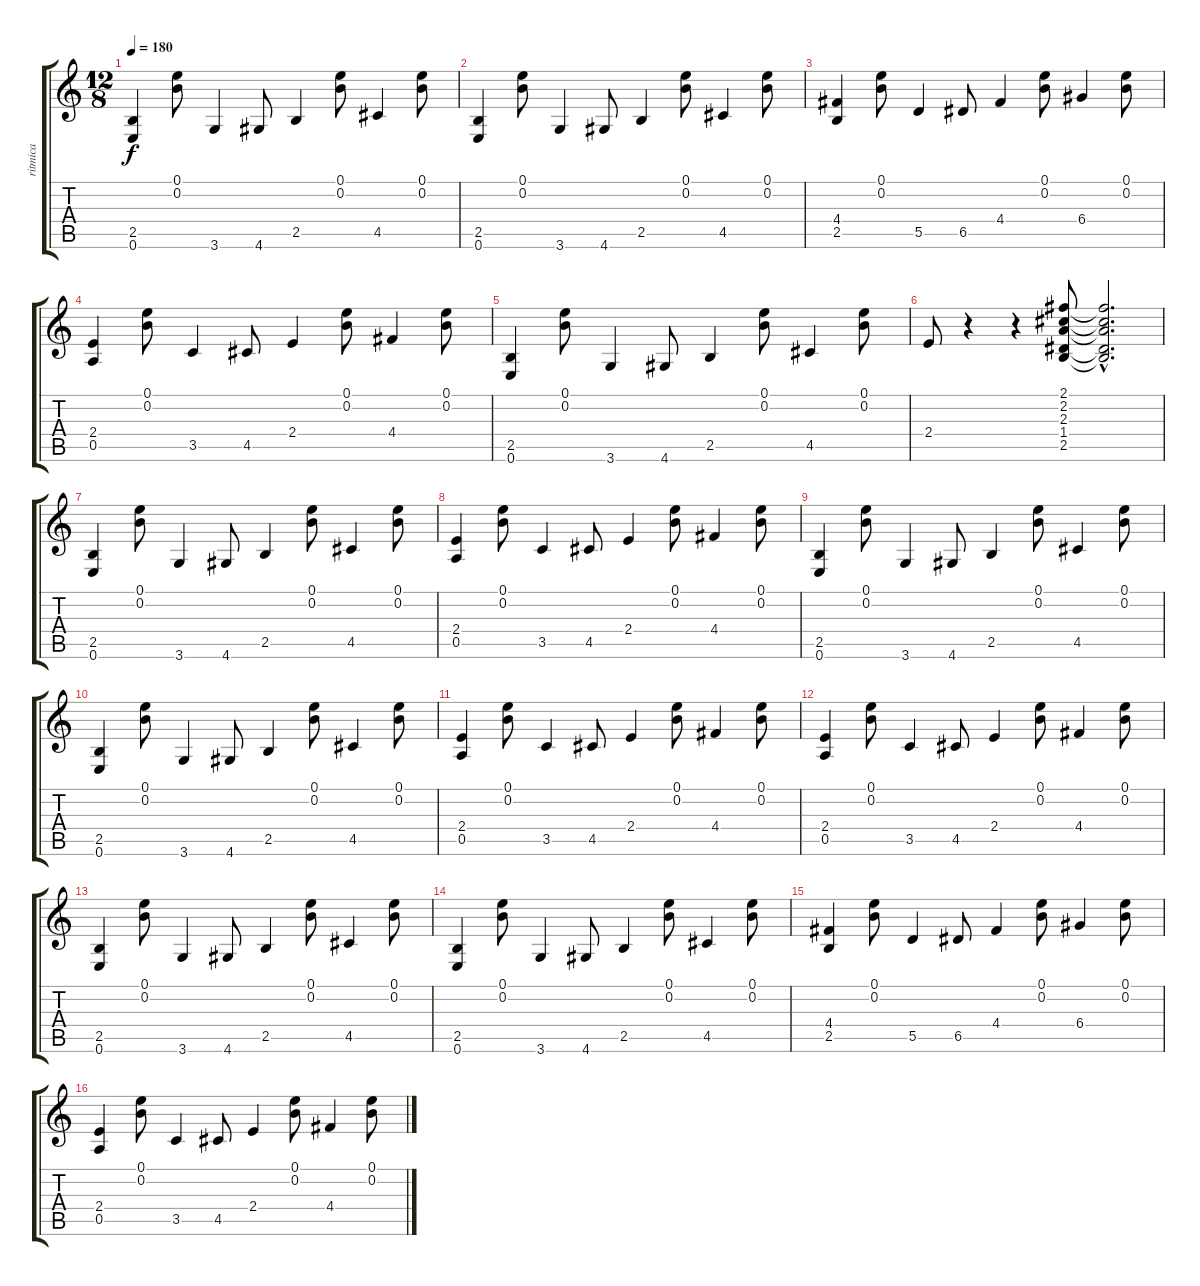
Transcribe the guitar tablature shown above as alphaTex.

\track ("ritmica" "ritmica") {instrument electricguitarjazz}
\staff {score tabs}
\tuning (E4 B3 G3 D3 A2 E2) {hide}
\ts (12 8)
\tempo 180
\clef g2
\ks c
(2.5 0.6).4{dy f} (0.1 0.2).8 3.6.4 4.6.8 2.5.4 (0.1 0.2).8 4.5.4 (0.1 0.2).8 |
(2.5 0.6).4 (0.1 0.2).8 3.6.4 4.6.8 2.5.4 (0.1 0.2).8 4.5.4 (0.1 0.2).8 |
(4.4 2.5).4 (0.1 0.2).8 5.5.4 6.5.8 4.4.4 (0.1 0.2).8 6.4.4 (0.1 0.2).8 |
(2.4 0.5).4 (0.1 0.2).8 3.5.4 4.5.8 2.4.4 (0.1 0.2).8 4.4.4 (0.1 0.2).8 |
(2.5 0.6).4 (0.1 0.2).8 3.6.4 4.6.8 2.5.4 (0.1 0.2).8 4.5.4 (0.1 0.2).8 |
2.4.8 r.4 r.4 (2.1 2.2 2.3 1.4 2.5).8 (2.1{hac t} 2.2{hac t} 2.3{hac t} 1.4{hac t} 2.5{hac t}).2{d} |
(2.5 0.6).4 (0.1 0.2).8 3.6.4 4.6.8 2.5.4 (0.1 0.2).8 4.5.4 (0.1 0.2).8 |
(2.4 0.5).4 (0.1 0.2).8 3.5.4 4.5.8 2.4.4 (0.1 0.2).8 4.4.4 (0.1 0.2).8 |
(2.5 0.6).4 (0.1 0.2).8 3.6.4 4.6.8 2.5.4 (0.1 0.2).8 4.5.4 (0.1 0.2).8 |
(2.5 0.6).4 (0.1 0.2).8 3.6.4 4.6.8 2.5.4 (0.1 0.2).8 4.5.4 (0.1 0.2).8 |
(2.4 0.5).4 (0.1 0.2).8 3.5.4 4.5.8 2.4.4 (0.1 0.2).8 4.4.4 (0.1 0.2).8 |
(2.4 0.5).4 (0.1 0.2).8 3.5.4 4.5.8 2.4.4 (0.1 0.2).8 4.4.4 (0.1 0.2).8 |
(2.5 0.6).4 (0.1 0.2).8 3.6.4 4.6.8 2.5.4 (0.1 0.2).8 4.5.4 (0.1 0.2).8 |
(2.5 0.6).4 (0.1 0.2).8 3.6.4 4.6.8 2.5.4 (0.1 0.2).8 4.5.4 (0.1 0.2).8 |
(4.4 2.5).4 (0.1 0.2).8 5.5.4 6.5.8 4.4.4 (0.1 0.2).8 6.4.4 (0.1 0.2).8 |
(2.4 0.5).4 (0.1 0.2).8 3.5.4 4.5.8 2.4.4 (0.1 0.2).8 4.4.4 (0.1 0.2).8
